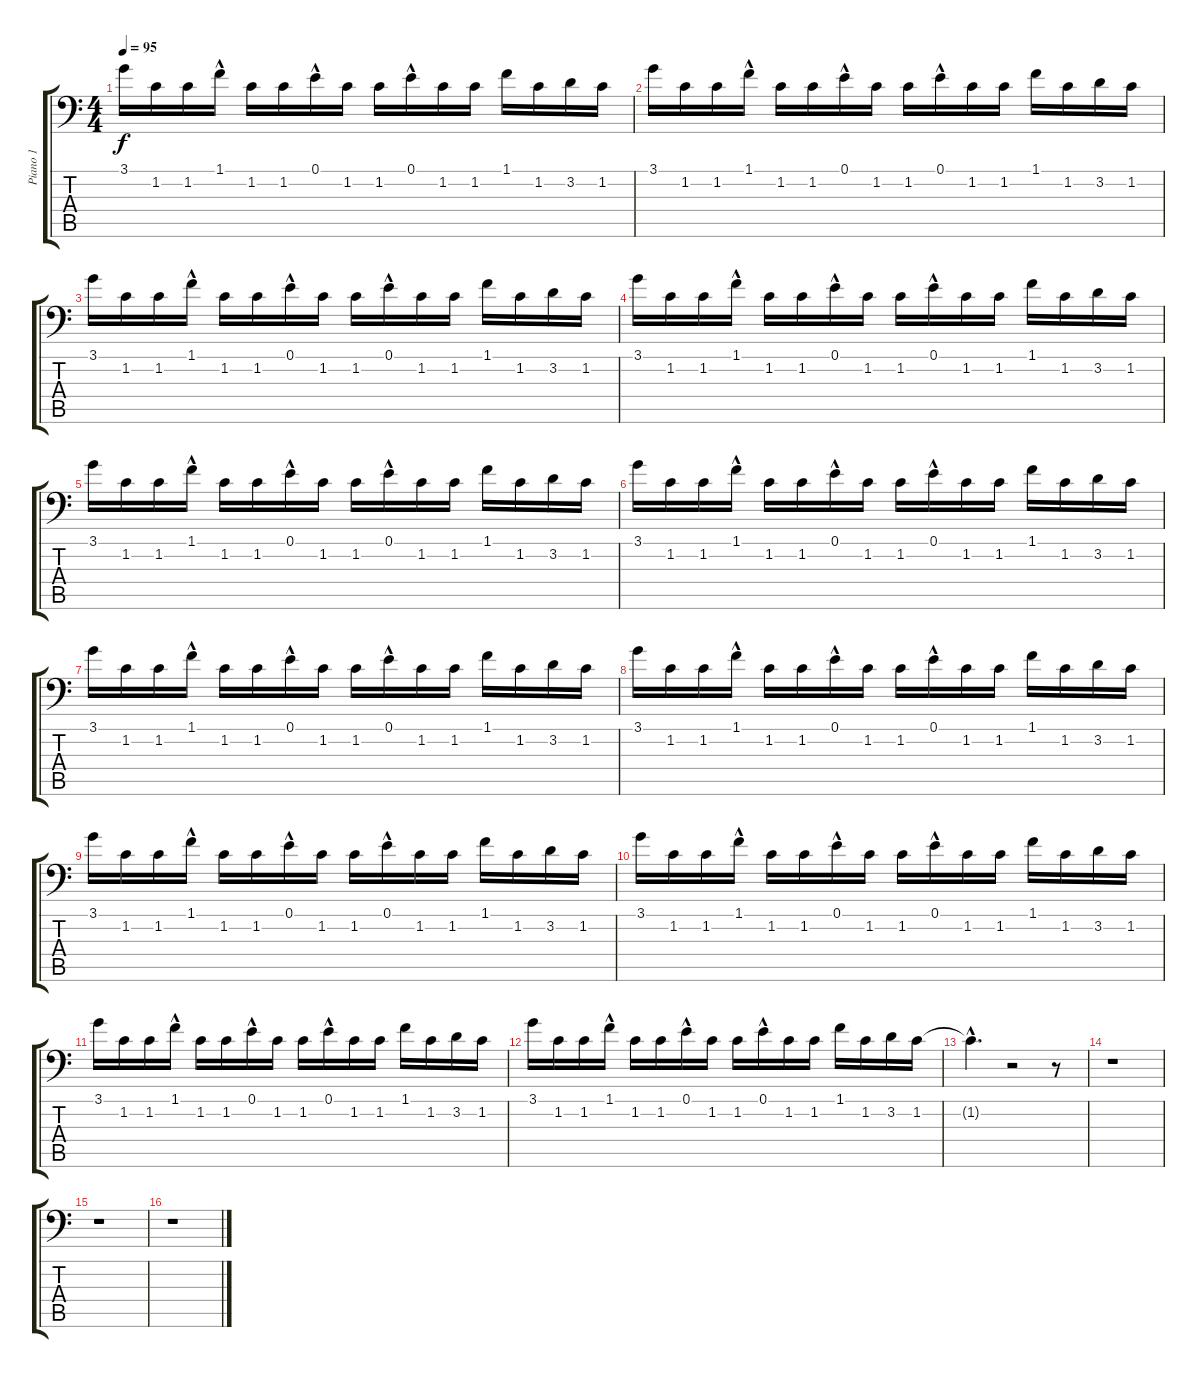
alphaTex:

\track ("Piano 1" "Piano 1") {instrument electricgrandpiano}
\staff {score tabs}
\tuning (E4 B3 G3 D3 A2 E1) {hide}
\ts (4 4)
\tempo 95
\clef f4
\ks c
3.1.16{dy f instrument electricgrandpiano} 1.2.16 1.2.16 1.1{hac}.16 1.2.16 1.2.16 0.1{hac}.16 1.2.16 1.2.16 0.1{hac}.16 1.2.16 1.2.16 1.1.16 1.2.16 3.2.16 1.2.16 |
3.1.16 1.2.16 1.2.16 1.1{hac}.16 1.2.16 1.2.16 0.1{hac}.16 1.2.16 1.2.16 0.1{hac}.16 1.2.16 1.2.16 1.1.16 1.2.16 3.2.16 1.2.16 |
3.1.16 1.2.16 1.2.16 1.1{hac}.16 1.2.16 1.2.16 0.1{hac}.16 1.2.16 1.2.16 0.1{hac}.16 1.2.16 1.2.16 1.1.16 1.2.16 3.2.16 1.2.16 |
3.1.16 1.2.16 1.2.16 1.1{hac}.16 1.2.16 1.2.16 0.1{hac}.16 1.2.16 1.2.16 0.1{hac}.16 1.2.16 1.2.16 1.1.16 1.2.16 3.2.16 1.2.16 |
3.1.16 1.2.16 1.2.16 1.1{hac}.16 1.2.16 1.2.16 0.1{hac}.16 1.2.16 1.2.16 0.1{hac}.16 1.2.16 1.2.16 1.1.16 1.2.16 3.2.16 1.2.16 |
3.1.16 1.2.16 1.2.16 1.1{hac}.16 1.2.16 1.2.16 0.1{hac}.16 1.2.16 1.2.16 0.1{hac}.16 1.2.16 1.2.16 1.1.16 1.2.16 3.2.16 1.2.16 |
3.1.16 1.2.16 1.2.16 1.1{hac}.16 1.2.16 1.2.16 0.1{hac}.16 1.2.16 1.2.16 0.1{hac}.16 1.2.16 1.2.16 1.1.16 1.2.16 3.2.16 1.2.16 |
3.1.16 1.2.16 1.2.16 1.1{hac}.16 1.2.16 1.2.16 0.1{hac}.16 1.2.16 1.2.16 0.1{hac}.16 1.2.16 1.2.16 1.1.16 1.2.16 3.2.16 1.2.16 |
3.1.16 1.2.16 1.2.16 1.1{hac}.16 1.2.16 1.2.16 0.1{hac}.16 1.2.16 1.2.16 0.1{hac}.16 1.2.16 1.2.16 1.1.16 1.2.16 3.2.16 1.2.16 |
3.1.16 1.2.16 1.2.16 1.1{hac}.16 1.2.16 1.2.16 0.1{hac}.16 1.2.16 1.2.16 0.1{hac}.16 1.2.16 1.2.16 1.1.16 1.2.16 3.2.16 1.2.16 |
3.1.16 1.2.16 1.2.16 1.1{hac}.16 1.2.16 1.2.16 0.1{hac}.16 1.2.16 1.2.16 0.1{hac}.16 1.2.16 1.2.16 1.1.16 1.2.16 3.2.16 1.2.16 |
3.1.16 1.2.16 1.2.16 1.1{hac}.16 1.2.16 1.2.16 0.1{hac}.16 1.2.16 1.2.16 0.1{hac}.16 1.2.16 1.2.16 1.1.16 1.2.16 3.2.16 1.2.16 |
1.2{hac t}.4{d} r.2 r.8 |
r.1 |
r.1 |
r.1
